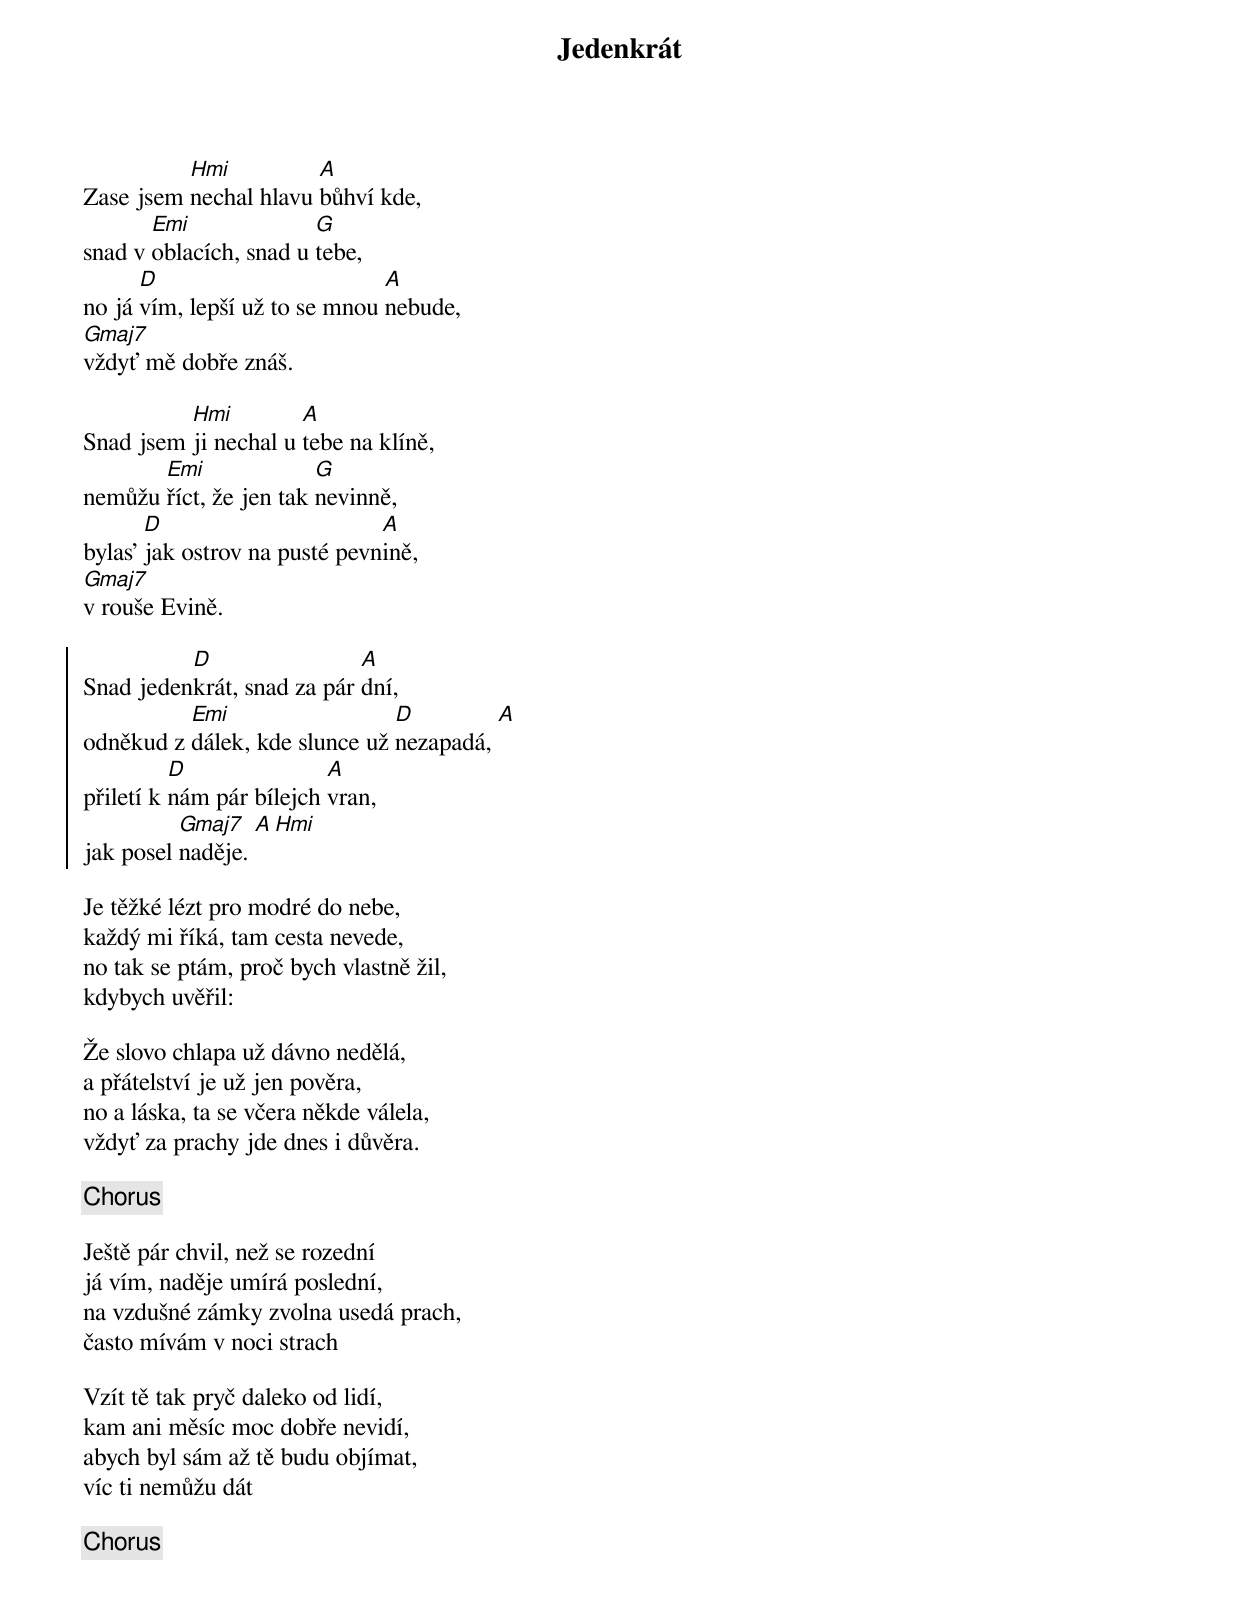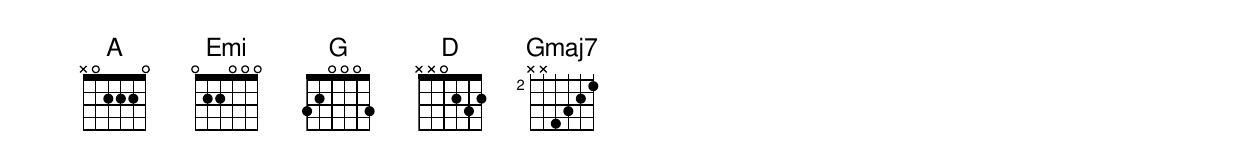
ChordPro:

{title: Jedenkrát}
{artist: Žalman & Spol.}
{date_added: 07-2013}
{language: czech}
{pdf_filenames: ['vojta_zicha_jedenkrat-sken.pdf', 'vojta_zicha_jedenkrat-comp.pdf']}
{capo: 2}
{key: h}
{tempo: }
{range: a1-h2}
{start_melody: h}

{start_of_verse}
Zase jsem [Hmi]nechal hlavu [A]bůhví kde,
snad v [Emi]oblacích, snad u [G]tebe,
no já [D]vím, lepší už to se mnou [A]nebude,
[Gmaj7]vždyť mě dobře znáš.
{end_of_verse}

{start_of_verse}
Snad jsem [Hmi]ji nechal u [A]tebe na klíně,
nemůžu [Emi]říct, že jen tak [G]nevinně,
bylas' [D]jak ostrov na pusté pevn[A]ině,
[Gmaj7]v rouše Evině.
{end_of_verse}

{start_of_chorus}
Snad jeden[D]krát, snad za pár [A]dní,
odněkud z [Emi]dálek, kde slunce už [D]nezapadá, [A]
přiletí k [D]nám pár bílejch [A]vran,
jak posel [Gmaj7]naděje. [A][Hmi]
{end_of_chorus}

{start_of_verse}
Je těžké lézt pro modré do nebe,
každý mi říká, tam cesta nevede,
no tak se ptám, proč bych vlastně žil,
kdybych uvěřil:
{end_of_verse}

{start_of_verse}
Že slovo chlapa už dávno nedělá,
a přátelství je už jen pověra,
no a láska, ta se včera někde válela,
vždyť za prachy jde dnes i důvěra.
{end_of_verse}

{chorus}

{start_of_verse}
Ještě pár chvil, než se rozední
já vím, naděje umírá poslední,
na vzdušné zámky zvolna usedá prach,
často mívám v noci strach
{end_of_verse}

{start_of_verse}
Vzít tě tak pryč daleko od lidí,
kam ani měsíc moc dobře nevidí,
abych byl sám až tě budu objímat,
víc ti nemůžu dát
{end_of_verse}

{chorus}
